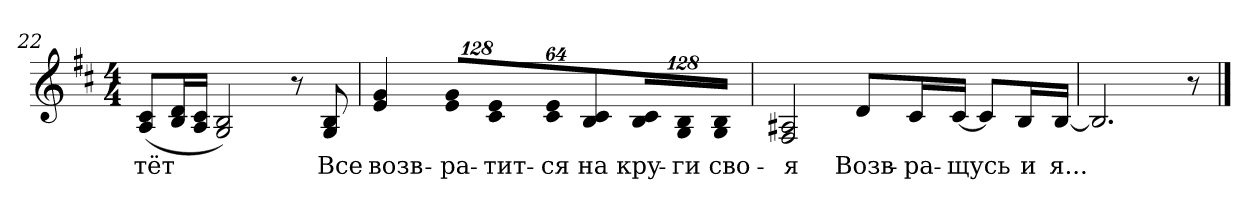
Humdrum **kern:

**kern	**text
*part1	*part1
*staff1	*staff1
*clefG2	*
*k[f#c#]	*
*b:	*
*M4/4	*
=22	=22
!	!LO:LY:b:color=#000000
(8Ai/ 8c#iL	-тёт
16Bi/ 16diL	.
16Ai/ 16c#iJJ	.
2Gi/ 2Bi)	.
8r	.
!	!LO:LY:b:color=#000000
8Gi/ 8Bi	Все
=23	=23
!	!LO:LY:b:color=#000000
4ei/ 4gi	возв-
*Xbrackettup	*
!LO:N:vis=8	!
!	!LO:LY:b:color=#000000
1024%85ei/ 1024%85giL	-ра-
!LO:N:vis=8	!
!	!LO:LY:b:color=#000000
1024%85c#i/ 1024%85ei	-тит-
!LO:N:vis=8	!
!	!LO:LY:b:color=#000000
512%43c#i/ 512%43eiJ	-ся
!	!LO:LY:b:color=#000000
4Bi/ 4c#i	на
!LO:N:vis=8	!
!	!LO:LY:b:color=#000000
1024%85Bi/ 1024%85c#iL	кру-
!LO:N:vis=8	!
!	!LO:LY:b:color=#000000
1024%85Gi/ 1024%85Bi	-ги
!LO:N:vis=8	!
!	!LO:LY:b:color=#000000
512%43Gi/ 512%43BiJ	сво-
=24	=24
!	!LO:LY:b:color=#000000
2F#i/ 2A#Xi	-я
!	!LO:LY:b:color=#000000
8di/L	Возв-
!	!LO:LY:b:color=#000000
16c#i/L	-ра-
!	!LO:LY:b:color=#000000
[<16c#i/JJ	-щусь
8c#i/L]	.
!	!LO:LY:b:color=#000000
16Bi/L	и
!	!LO:LY:b:color=#000000
[<16Bi/JJ	я...
=25	=25
2.Bi/]	.
8r	.
==	==
*-	*-
